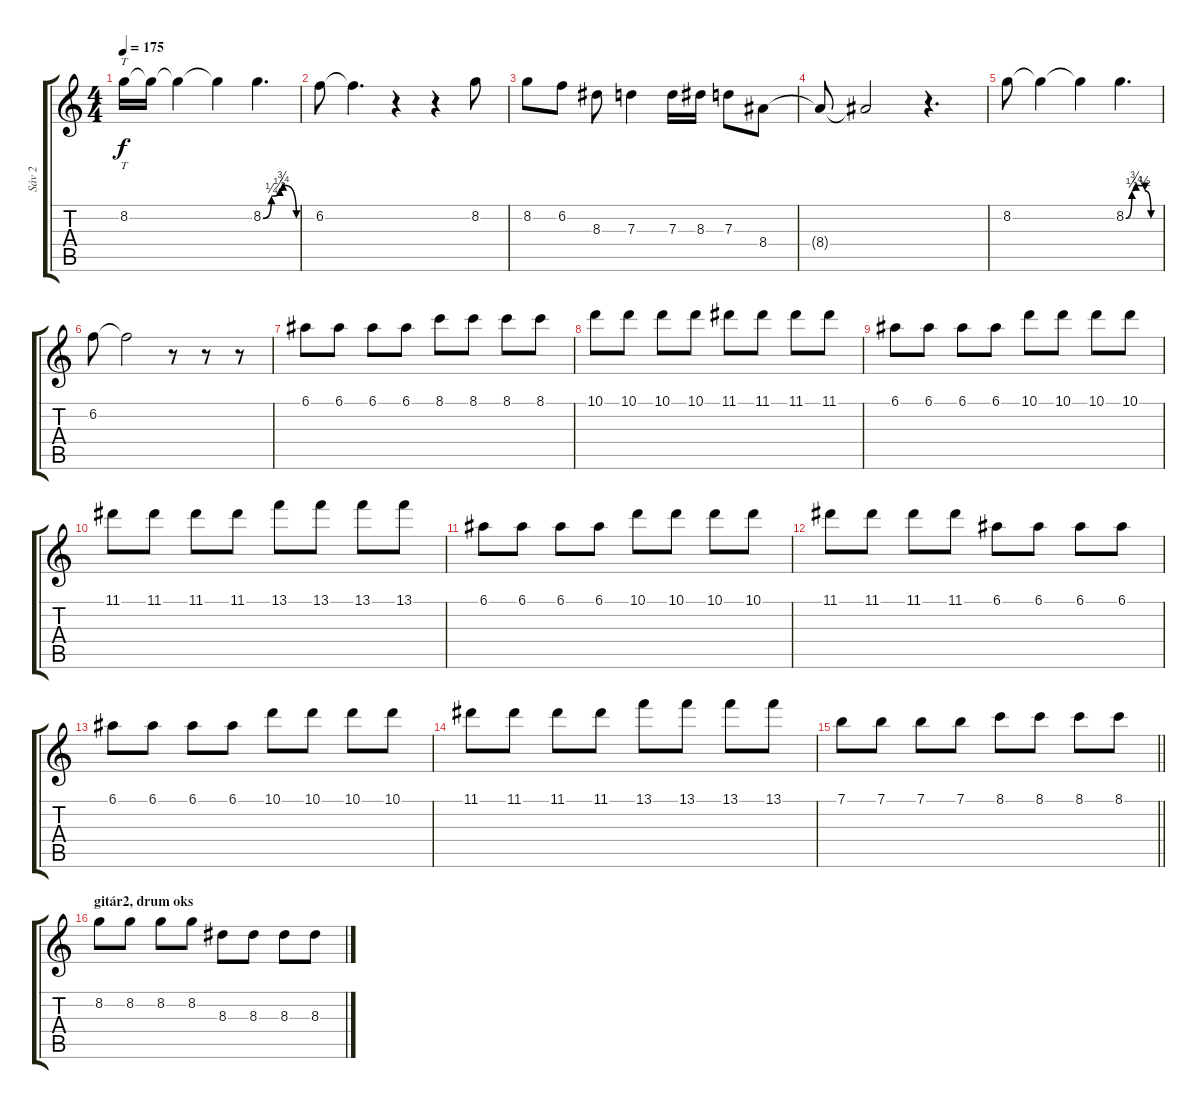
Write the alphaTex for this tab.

\track ("Sáv 2" "Sáv 2") {instrument distortionguitar}
\staff {score tabs}
\tuning (E4 B3 G3 D3 A2 E2) {hide}
\ts (4 4)
\tempo 175
\clef g2
\ks c
8.2.16{tt dy f} 8.2{t}.16 8.2{t}.4 8.2{t}.4 8.2{be (custom 0 0 15 1 30 2 36 3 60 0)}.4{d} |
6.2.8 6.2{t}.4{d} r.4 r.4 8.2.8 |
8.2.8 6.2.8 8.3.8 7.3.4 7.3.16 8.3.16 7.3.8 8.4.8 |
8.4{t}.8 8.4{t}.2 r.4{d} |
8.2.8 8.2{t}.4 8.2{t}.4 8.2{be (custom 0 0 11 2 18 3 34 2 45 0 60 0)}.4{d} |
6.2.8 6.2{t}.2 r.8 r.8 r.8 |
6.1.8 6.1.8 6.1.8 6.1.8 8.1.8 8.1.8 8.1.8 8.1.8 |
10.1.8 10.1.8 10.1.8 10.1.8 11.1.8 11.1.8 11.1.8 11.1.8 |
6.1.8 6.1.8 6.1.8 6.1.8 10.1.8 10.1.8 10.1.8 10.1.8 |
11.1.8 11.1.8 11.1.8 11.1.8 13.1.8 13.1.8 13.1.8 13.1.8 |
6.1.8 6.1.8 6.1.8 6.1.8 10.1.8 10.1.8 10.1.8 10.1.8 |
11.1.8 11.1.8 11.1.8 11.1.8 6.1.8 6.1.8 6.1.8 6.1.8 |
6.1.8 6.1.8 6.1.8 6.1.8 10.1.8 10.1.8 10.1.8 10.1.8 |
11.1.8 11.1.8 11.1.8 11.1.8 13.1.8 13.1.8 13.1.8 13.1.8 |
\barLineRight lightlight
7.1.8 7.1.8 7.1.8 7.1.8 8.1.8 8.1.8 8.1.8 8.1.8 |
\section ("" "gitár2, drum oks")
8.2.8 8.2.8 8.2.8 8.2.8 8.3.8 8.3.8 8.3.8 8.3.8
